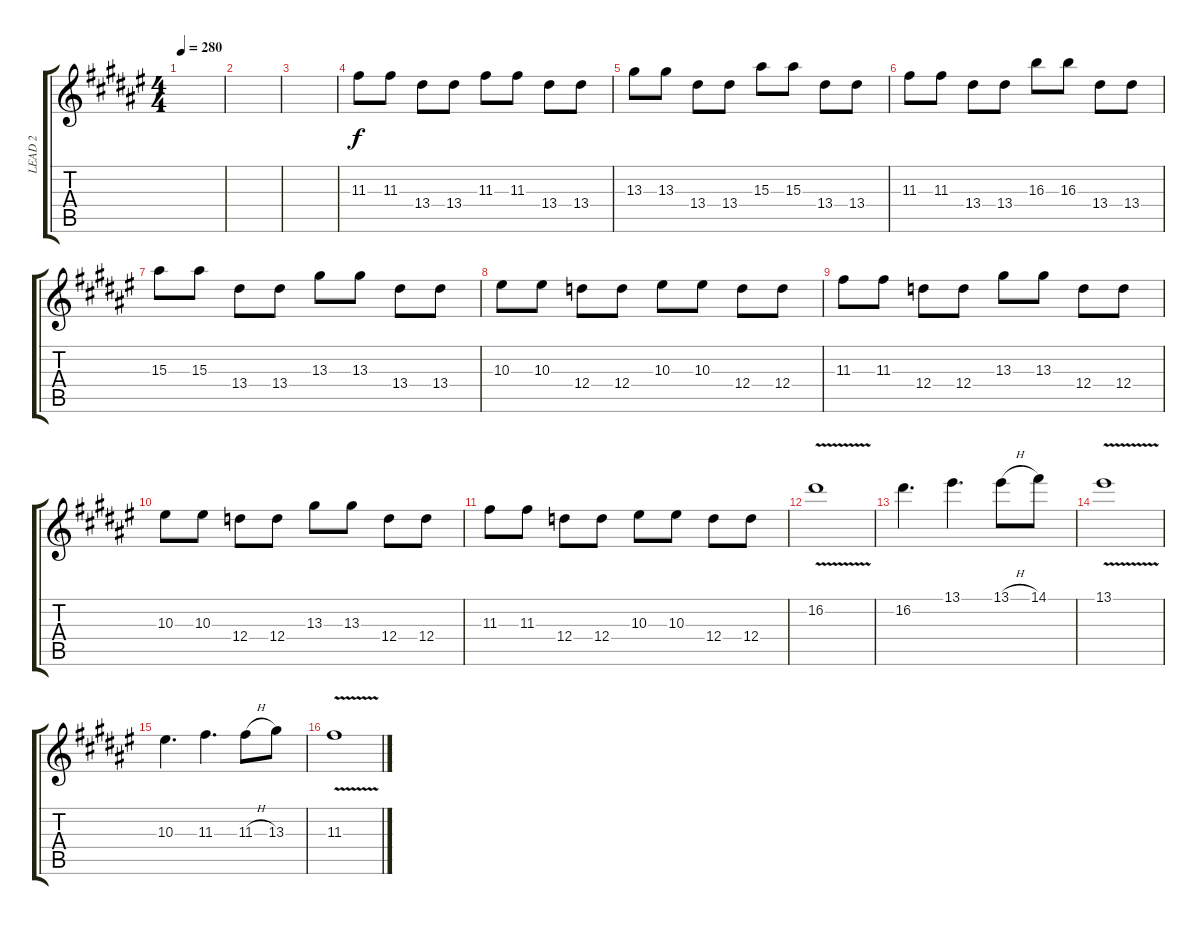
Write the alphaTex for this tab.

\track ("LEAD 2" "LEAD 2") {instrument overdrivenguitar}
\staff {score tabs}
\tuning (E4 B3 G3 D3 A2 E2) {hide}
\ts (4 4)
\tempo 280
\clef g2
\ks f#
|
|
|
11.3.8 11.3.8 13.4.8 13.4.8 11.3.8 11.3.8 13.4.8 13.4.8 |
13.3.8 13.3.8 13.4.8 13.4.8 15.3.8 15.3.8 13.4.8 13.4.8 |
11.3.8 11.3.8 13.4.8 13.4.8 16.3.8 16.3.8 13.4.8 13.4.8 |
15.3.8 15.3.8 13.4.8 13.4.8 13.3.8 13.3.8 13.4.8 13.4.8 |
10.3.8 10.3.8 12.4.8 12.4.8 10.3.8 10.3.8 12.4.8 12.4.8 |
11.3.8 11.3.8 12.4.8 12.4.8 13.3.8 13.3.8 12.4.8 12.4.8 |
10.3.8 10.3.8 12.4.8 12.4.8 13.3.8 13.3.8 12.4.8 12.4.8 |
11.3.8 11.3.8 12.4.8 12.4.8 10.3.8 10.3.8 12.4.8 12.4.8 |
16.2{v}.1 |
16.2.4{d} 13.1.4{d} 13.1{h}.8 14.1.8 |
13.1{v}.1 |
10.3.4{d} 11.3.4{d} 11.3{h}.8 13.3.8 |
11.3{v}.1
